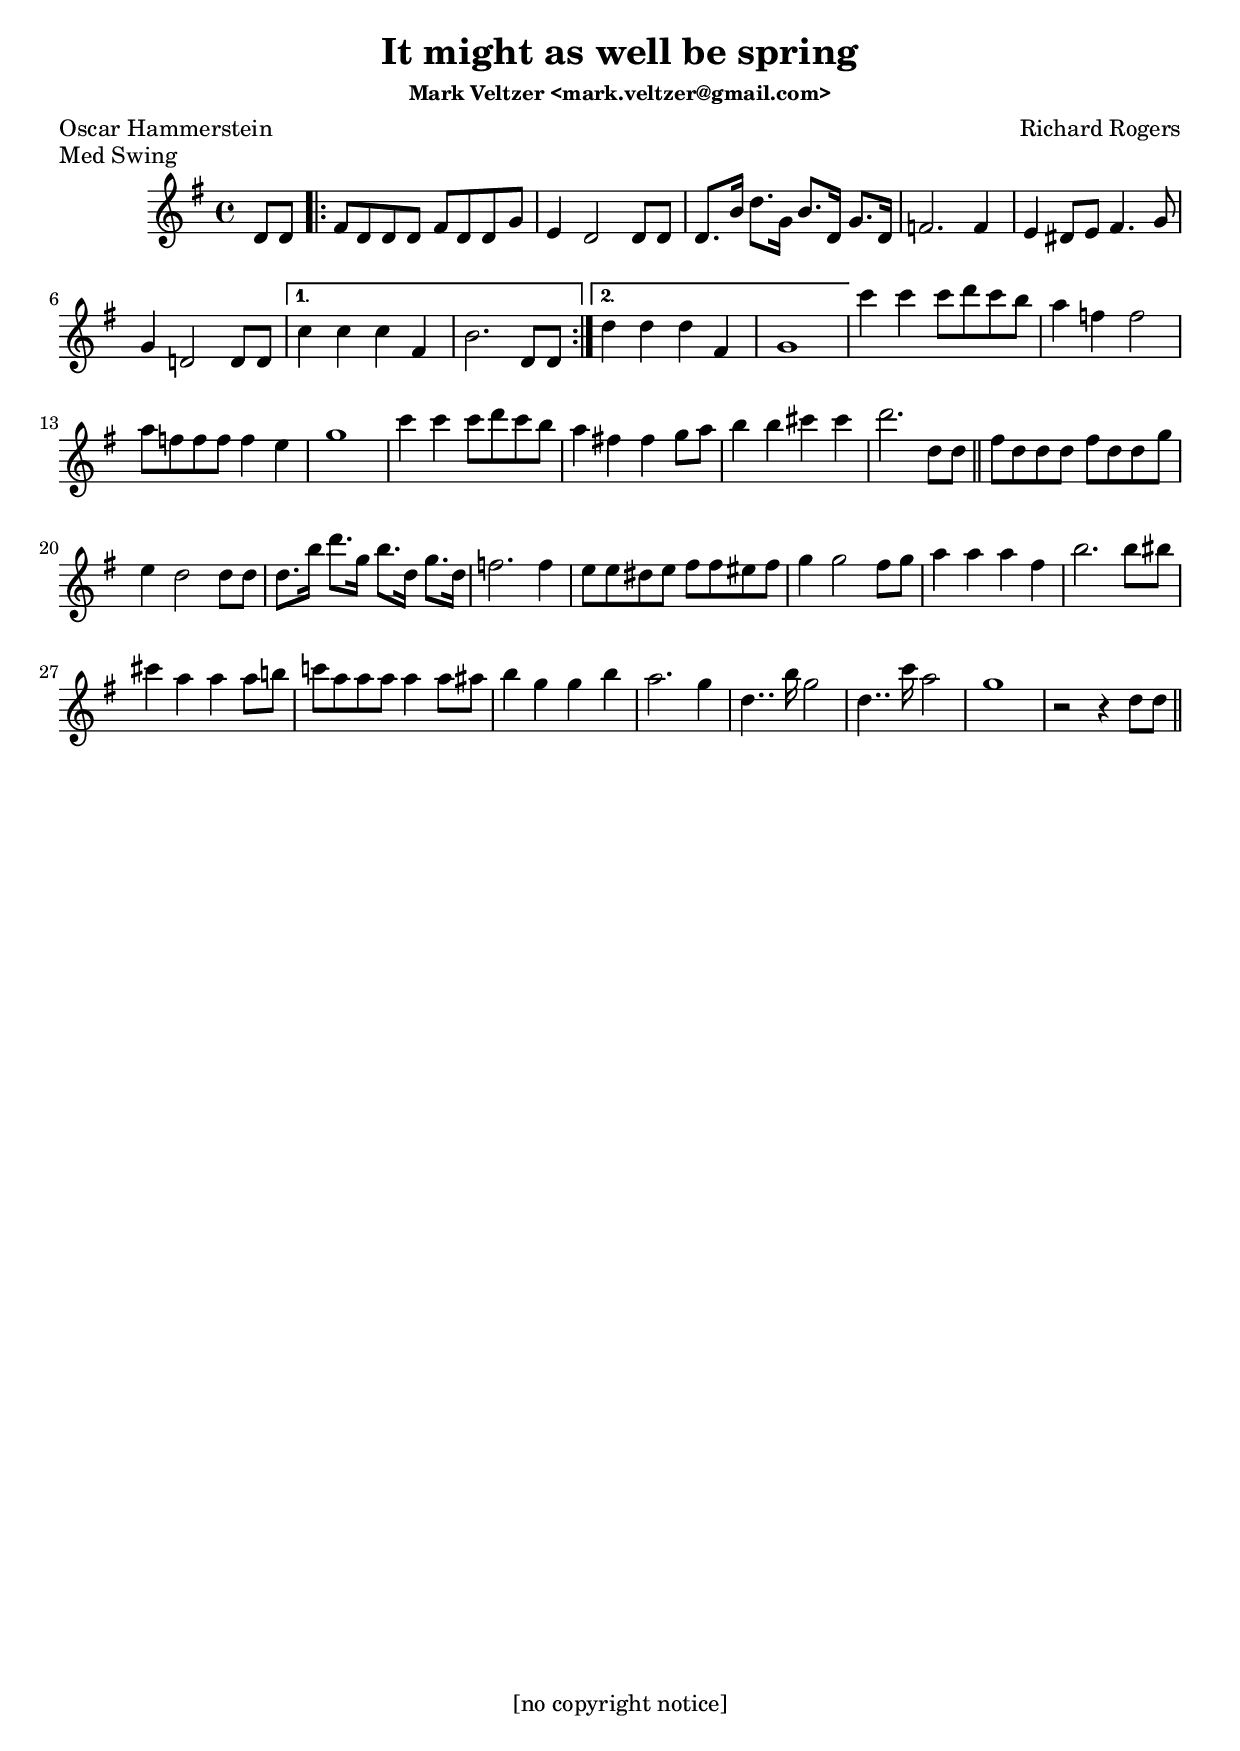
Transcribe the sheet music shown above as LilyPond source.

\include "lilypond/include/common.lyi"
\header {
	filename="[% target_node %]"
	title="It might as well be spring"
	subtitle=""
	composer="Richard Rogers"
	poet="Oscar Hammerstein"
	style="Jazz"
	piece="Med Swing"
}

tune=\relative d' {
	\time 4/4
	\key g \major

	\partial 4 d8 d |
	\repeat volta 2 {
		fis d d d fis d d g | e4 d2 d8 d |
		d8. b'16 d8. g,16 b8. d,16 g8. d16 |
		f2. f4 | e dis8 e fis4. g8 | g4 d!2 d8 d |
	}
	\alternative {
		{ c'4 c c fis, | b2. d,8 d | }
		{ d'4 d d fis, | g1 | }
	}
	c'4 c c8 d c b | a4 f f2 | a8 f f f f4 e | g1 |
	c4 c c8 d c b | a4 fis! fis g8 a | b4 b cis cis | d2. d,8 d \bar "||"
	fis d d d fis d d g | e4 d2 d8 d |
	d8. b'16 d8. g,16 b8. d,16 g8. d16 |
	f2. f4 | e8 e dis e fis fis eis fis | g4 g2 fis8 g | a4 a a fis |
	b2. b8 bis | cis4 a a a8 b! | c! a a a a4 a8 ais | b4 g g b |
	a2. g4 | d4.. b'16 g2 | d4.. c'16 a2 | g1 | r2 r4 d8 d \bar "||"
}

\score {
	<<
		\context Staff \tune
	>>
	\midi {}
	\layout {}
}
